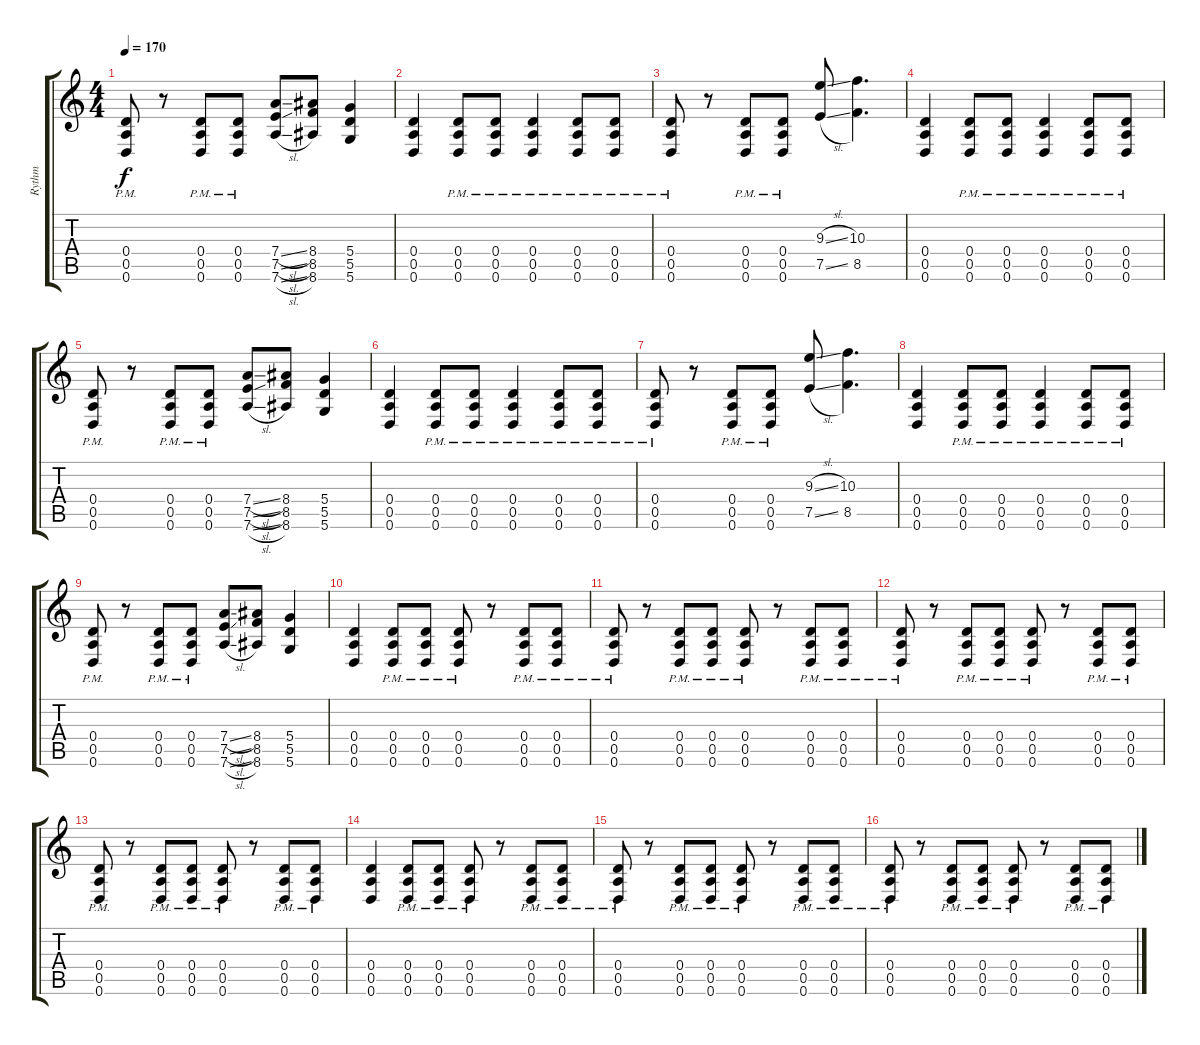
\track ("Rythm" "Rythm") {instrument distortionguitar}
\staff {score tabs}
\tuning (E4 B3 G3 D3 A2 D2) {hide}
\ts (4 4)
\tempo 170
\clef g2
\ks c
(0.4{pm} 0.5{pm} 0.6{pm}).8{dy f} r.8 (0.4{pm} 0.5{pm} 0.6{pm}).8 (0.4{pm} 0.5{pm} 0.6{pm}).8 (7.4{sl} 7.5{sl} 7.6{sl}).8 (8.4 8.5 8.6).8 (5.4 5.5 5.6).4 |
(0.4 0.5 0.6).4 (0.4{pm} 0.5{pm} 0.6{pm}).8 (0.4{pm} 0.5{pm} 0.6{pm}).8 (0.4{pm} 0.5{pm} 0.6{pm}).4 (0.4{pm} 0.5{pm} 0.6{pm}).8 (0.4{pm} 0.5{pm} 0.6{pm}).8 |
(0.4{pm} 0.5{pm} 0.6{pm}).8 r.8 (0.4{pm} 0.5{pm} 0.6{pm}).8 (0.4{pm} 0.5{pm} 0.6{pm}).8 (9.3{sl} 7.5{sl}).8 (10.3 8.5).4{d} |
(0.4 0.5 0.6).4 (0.4{pm} 0.5{pm} 0.6{pm}).8 (0.4{pm} 0.5{pm} 0.6{pm}).8 (0.4{pm} 0.5{pm} 0.6{pm}).4 (0.4{pm} 0.5{pm} 0.6{pm}).8 (0.4{pm} 0.5{pm} 0.6{pm}).8 |
(0.4{pm} 0.5{pm} 0.6{pm}).8 r.8 (0.4{pm} 0.5{pm} 0.6{pm}).8 (0.4{pm} 0.5{pm} 0.6{pm}).8 (7.4{sl} 7.5{sl} 7.6{sl}).8 (8.4 8.5 8.6).8 (5.4 5.5 5.6).4 |
(0.4 0.5 0.6).4 (0.4{pm} 0.5{pm} 0.6{pm}).8 (0.4{pm} 0.5{pm} 0.6{pm}).8 (0.4{pm} 0.5{pm} 0.6{pm}).4 (0.4{pm} 0.5{pm} 0.6{pm}).8 (0.4{pm} 0.5{pm} 0.6{pm}).8 |
(0.4{pm} 0.5{pm} 0.6{pm}).8 r.8 (0.4{pm} 0.5{pm} 0.6{pm}).8 (0.4{pm} 0.5{pm} 0.6{pm}).8 (9.3{sl} 7.5{sl}).8 (10.3 8.5).4{d} |
(0.4 0.5 0.6).4 (0.4{pm} 0.5{pm} 0.6{pm}).8 (0.4{pm} 0.5{pm} 0.6{pm}).8 (0.4{pm} 0.5{pm} 0.6{pm}).4 (0.4{pm} 0.5{pm} 0.6{pm}).8 (0.4{pm} 0.5{pm} 0.6{pm}).8 |
(0.4{pm} 0.5{pm} 0.6{pm}).8 r.8 (0.4{pm} 0.5{pm} 0.6{pm}).8 (0.4{pm} 0.5{pm} 0.6{pm}).8 (7.4{sl} 7.5{sl} 7.6{sl}).8 (8.4 8.5 8.6).8 (5.4 5.5 5.6).4 |
(0.4 0.5 0.6).4 (0.4{pm} 0.5{pm} 0.6{pm}).8 (0.4{pm} 0.5{pm} 0.6{pm}).8 (0.4{pm} 0.5{pm} 0.6{pm}).8 r.8 (0.4{pm} 0.5{pm} 0.6{pm}).8 (0.4{pm} 0.5{pm} 0.6{pm}).8 |
(0.4{pm} 0.5{pm} 0.6{pm}).8 r.8 (0.4{pm} 0.5{pm} 0.6{pm}).8 (0.4{pm} 0.5{pm} 0.6{pm}).8 (0.4{pm} 0.5{pm} 0.6{pm}).8 r.8 (0.4{pm} 0.5{pm} 0.6{pm}).8 (0.4{pm} 0.5{pm} 0.6{pm}).8 |
(0.4{pm} 0.5{pm} 0.6{pm}).8 r.8 (0.4{pm} 0.5{pm} 0.6{pm}).8 (0.4{pm} 0.5{pm} 0.6{pm}).8 (0.4{pm} 0.5{pm} 0.6{pm}).8 r.8 (0.4{pm} 0.5{pm} 0.6{pm}).8 (0.4{pm} 0.5{pm} 0.6{pm}).8 |
(0.4{pm} 0.5{pm} 0.6{pm}).8 r.8 (0.4{pm} 0.5{pm} 0.6{pm}).8 (0.4{pm} 0.5{pm} 0.6{pm}).8 (0.4{pm} 0.5{pm} 0.6{pm}).8 r.8 (0.4{pm} 0.5{pm} 0.6{pm}).8 (0.4{pm} 0.5{pm} 0.6{pm}).8 |
(0.4 0.5 0.6).4 (0.4{pm} 0.5{pm} 0.6{pm}).8 (0.4{pm} 0.5{pm} 0.6{pm}).8 (0.4{pm} 0.5{pm} 0.6{pm}).8 r.8 (0.4{pm} 0.5{pm} 0.6{pm}).8 (0.4{pm} 0.5{pm} 0.6{pm}).8 |
(0.4{pm} 0.5{pm} 0.6{pm}).8 r.8 (0.4{pm} 0.5{pm} 0.6{pm}).8 (0.4{pm} 0.5{pm} 0.6{pm}).8 (0.4{pm} 0.5{pm} 0.6{pm}).8 r.8 (0.4{pm} 0.5{pm} 0.6{pm}).8 (0.4{pm} 0.5{pm} 0.6{pm}).8 |
(0.4{pm} 0.5{pm} 0.6{pm}).8 r.8 (0.4{pm} 0.5{pm} 0.6{pm}).8 (0.4{pm} 0.5{pm} 0.6{pm}).8 (0.4{pm} 0.5{pm} 0.6{pm}).8 r.8 (0.4{pm} 0.5{pm} 0.6{pm}).8 (0.4{pm} 0.5{pm} 0.6{pm}).8
